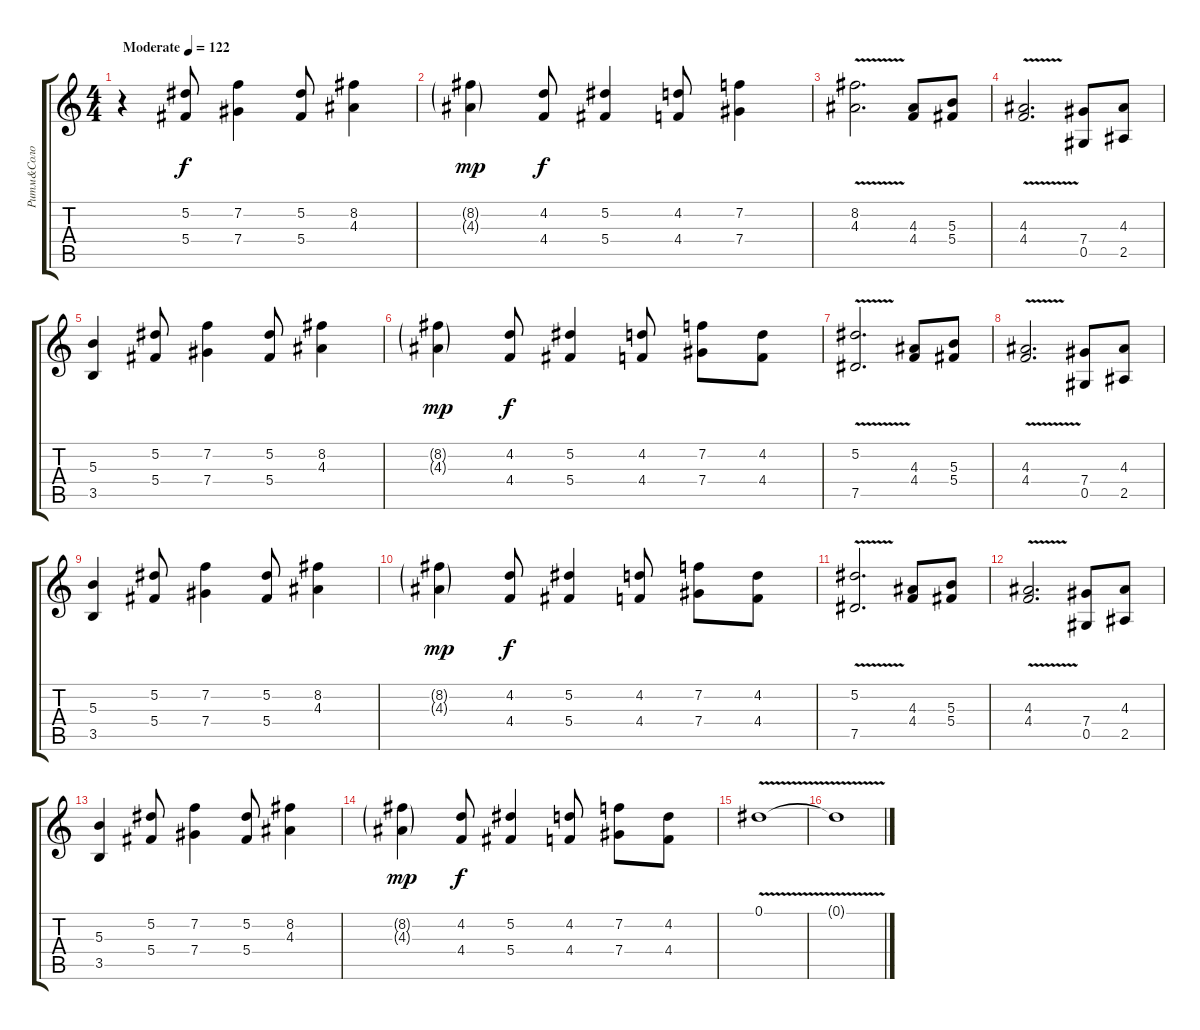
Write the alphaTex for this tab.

\track ("Ритм&Соло" "Ритм&Соло") {instrument distortionguitar}
\staff {score tabs}
\tuning (Eb4 Bb3 Gb3 Db3 Ab2 Eb2) {hide}
\ts (4 4)
\tempo (122 "Moderate")
\clef g2
\ks c
r.4{dy f instrument distortionguitar} (5.2 5.4).8 (7.2 7.4).4 (5.2 5.4).8 (8.2 4.3).4 |
(8.2{g} 4.3{g}).4{dy mp} (4.2 4.4).8{dy f} (5.2 5.4).4 (4.2 4.4).8 (7.2 7.4).4 |
(8.2{v} 4.3).2{d} (4.3 4.4).8 (5.3 5.4).8 |
(4.3 4.4{v}).2{d} (7.4 0.5).8 (4.3 2.5).8 |
(5.3 3.5).4 (5.2 5.4).8 (7.2 7.4).4 (5.2 5.4).8 (8.2 4.3).4 |
(8.2{g} 4.3{g}).4{dy mp} (4.2 4.4).8{dy f} (5.2 5.4).4 (4.2 4.4).8 (7.2 7.4).8 (4.2 4.4).8 |
(5.2 7.5{v}).2{d} (4.3 4.4).8 (5.3 5.4).8 |
(4.3{v} 4.4).2{d} (7.4 0.5).8 (4.3 2.5).8 |
(5.3 3.5).4 (5.2 5.4).8 (7.2 7.4).4 (5.2 5.4).8 (8.2 4.3).4 |
(8.2{g} 4.3{g}).4{dy mp} (4.2 4.4).8{dy f} (5.2 5.4).4 (4.2 4.4).8 (7.2 7.4).8 (4.2 4.4).8 |
(5.2 7.5{v}).2{d} (4.3 4.4).8 (5.3 5.4).8 |
(4.3{v} 4.4).2{d} (7.4 0.5).8 (4.3 2.5).8 |
(5.3 3.5).4 (5.2 5.4).8 (7.2 7.4).4 (5.2 5.4).8 (8.2 4.3).4 |
(8.2{g} 4.3{g}).4{dy mp} (4.2 4.4).8{dy f} (5.2 5.4).4 (4.2 4.4).8 (7.2 7.4).8 (4.2 4.4).8 |
0.1{v}.1 |
0.1{t}.1
